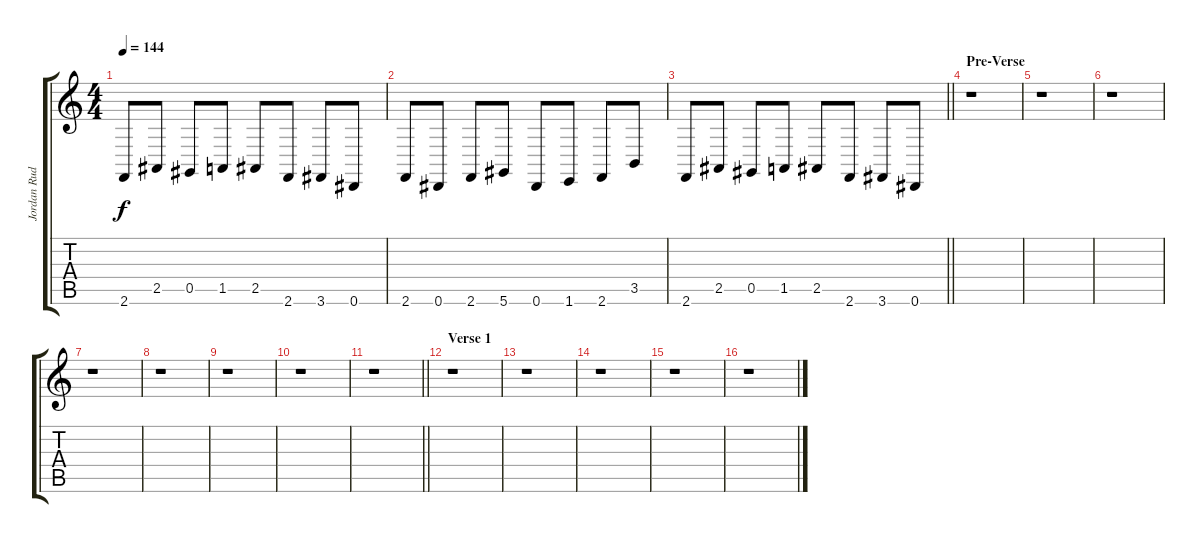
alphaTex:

\track ("Jordan Rudess" "Jordan Rud") {instrument lead2sawtooth}
\staff {score tabs}
\tuning (Eb4 Bb3 Gb3 Db3 Ab2 Eb2) {hide}
\ts (4 4)
\tempo 144
\clef g2
\ks c
2.6.8{dy f} 2.5.8 0.5.8 1.5.8 2.5.8 2.6.8 3.6.8 0.6.8 |
2.6.8 0.6.8 2.6.8 5.6.8 0.6.8 1.6.8 2.6.8 3.5.8 |
\barLineRight lightlight
2.6.8 2.5.8 0.5.8 1.5.8 2.5.8 2.6.8 3.6.8 0.6.8 |
\section ("" "Pre-Verse")
r.1 |
r.1 |
r.1 |
r.1 |
r.1 |
r.1 |
r.1 |
\barLineRight lightlight
r.1 |
\section ("" "Verse 1")
r.1 |
r.1 |
r.1 |
r.1 |
r.1
